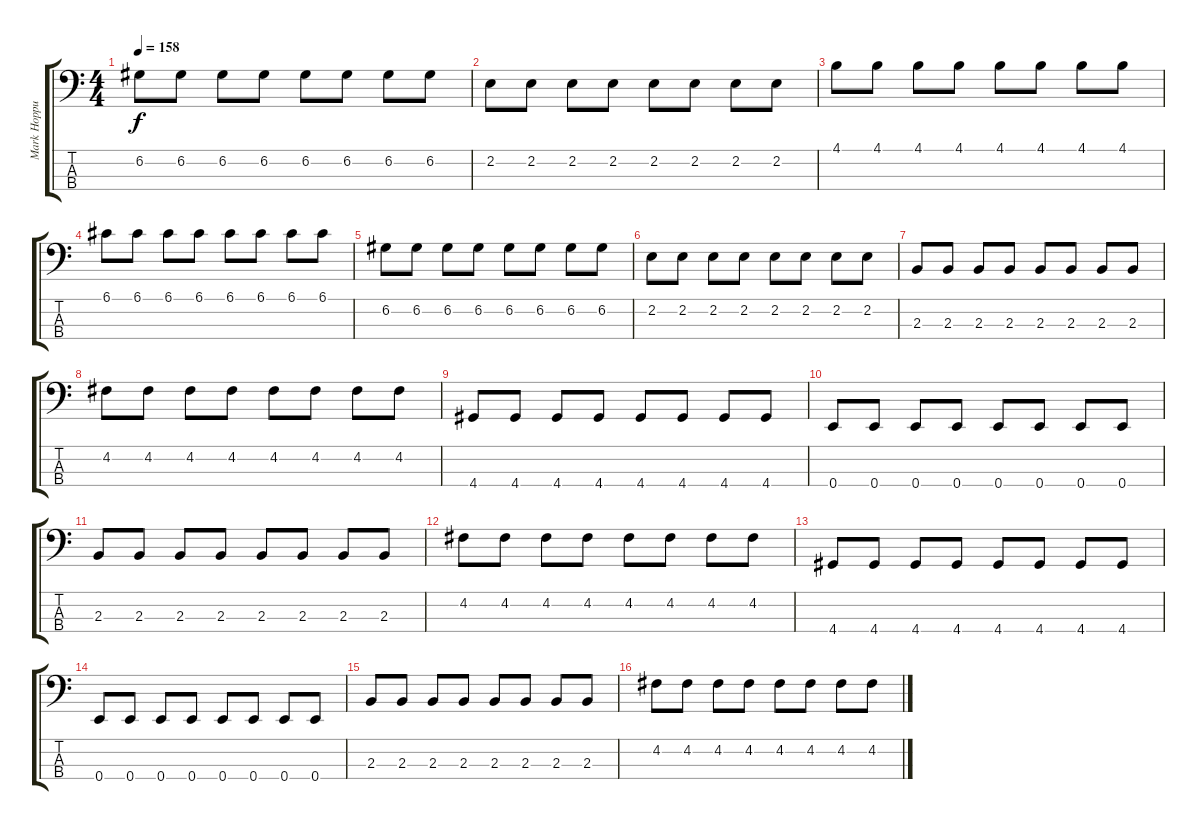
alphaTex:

\track ("Mark Hoppus - Bass" "Mark Hoppu") {instrument electricbasspick}
\staff {score tabs}
\tuning (G2 D2 A1 E1) {hide}
\ts (4 4)
\tempo 158
\clef f4
\ks c
6.2.8{dy f} 6.2.8 6.2.8 6.2.8 6.2.8 6.2.8 6.2.8 6.2.8 |
2.2.8 2.2.8 2.2.8 2.2.8 2.2.8 2.2.8 2.2.8 2.2.8 |
4.1.8 4.1.8 4.1.8 4.1.8 4.1.8 4.1.8 4.1.8 4.1.8 |
6.1.8 6.1.8 6.1.8 6.1.8 6.1.8 6.1.8 6.1.8 6.1.8 |
6.2.8 6.2.8 6.2.8 6.2.8 6.2.8 6.2.8 6.2.8 6.2.8 |
2.2.8 2.2.8 2.2.8 2.2.8 2.2.8 2.2.8 2.2.8 2.2.8 |
2.3.8 2.3.8 2.3.8 2.3.8 2.3.8 2.3.8 2.3.8 2.3.8 |
4.2.8 4.2.8 4.2.8 4.2.8 4.2.8 4.2.8 4.2.8 4.2.8 |
4.4.8 4.4.8 4.4.8 4.4.8 4.4.8 4.4.8 4.4.8 4.4.8 |
0.4.8 0.4.8 0.4.8 0.4.8 0.4.8 0.4.8 0.4.8 0.4.8 |
2.3.8 2.3.8 2.3.8 2.3.8 2.3.8 2.3.8 2.3.8 2.3.8 |
4.2.8 4.2.8 4.2.8 4.2.8 4.2.8 4.2.8 4.2.8 4.2.8 |
4.4.8 4.4.8 4.4.8 4.4.8 4.4.8 4.4.8 4.4.8 4.4.8 |
0.4.8 0.4.8 0.4.8 0.4.8 0.4.8 0.4.8 0.4.8 0.4.8 |
2.3.8 2.3.8 2.3.8 2.3.8 2.3.8 2.3.8 2.3.8 2.3.8 |
4.2.8 4.2.8 4.2.8 4.2.8 4.2.8 4.2.8 4.2.8 4.2.8
